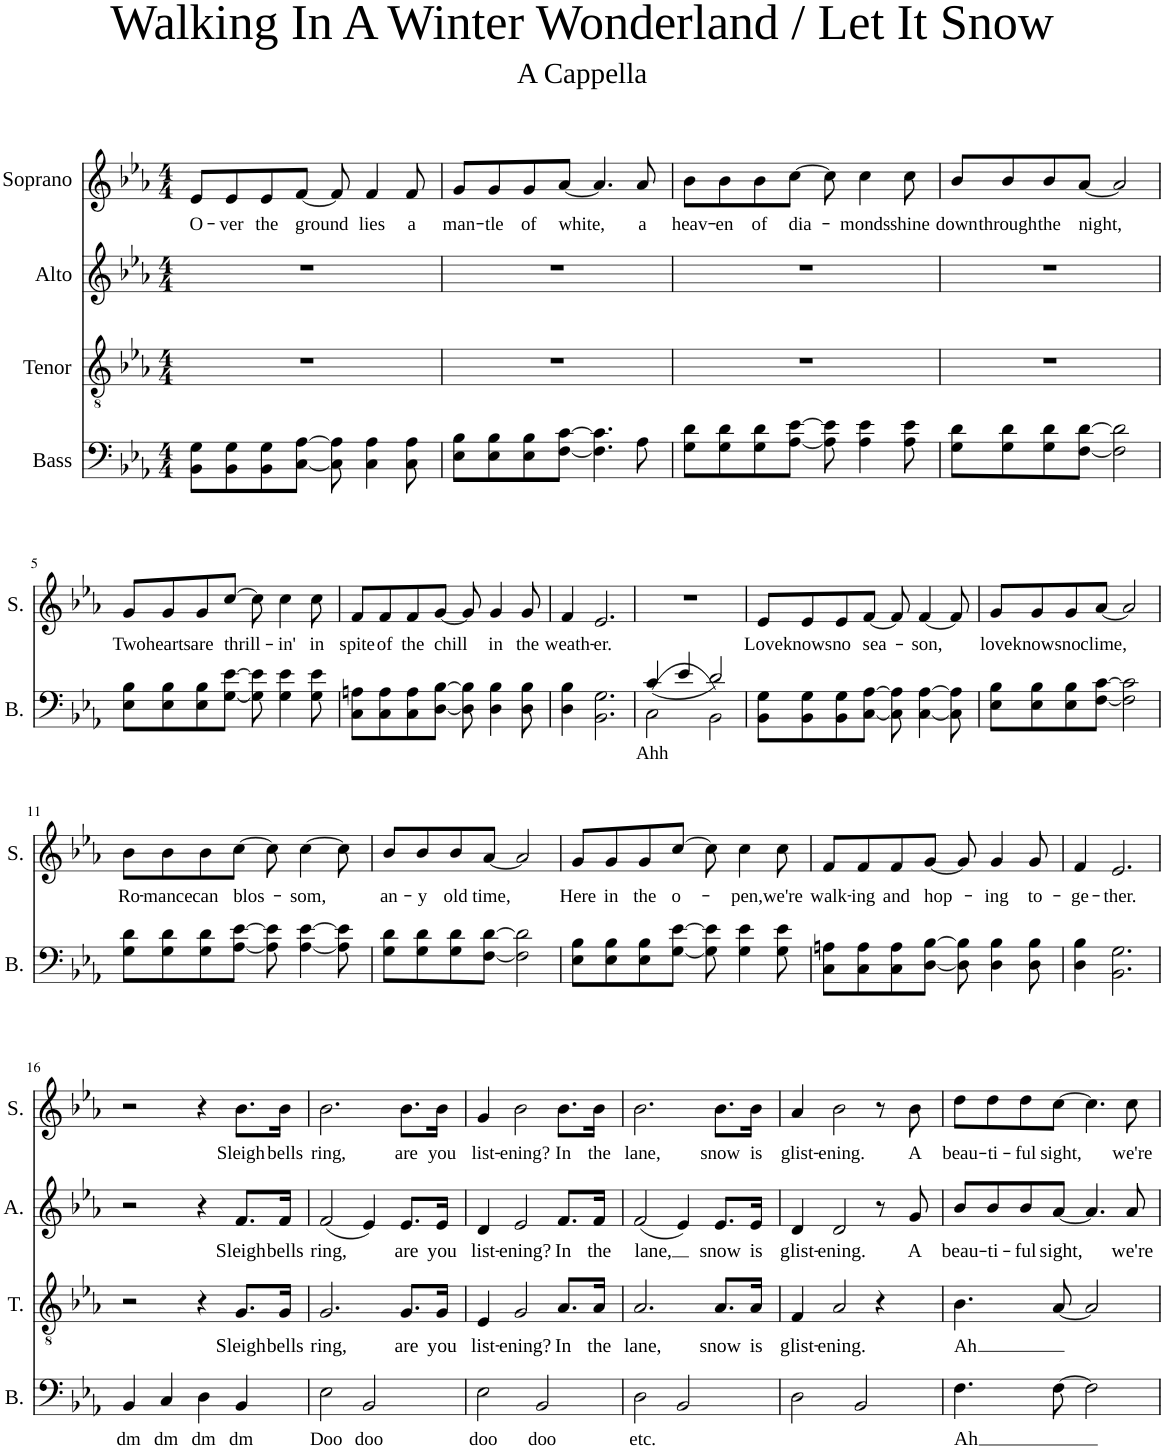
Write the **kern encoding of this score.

**kern	**text	**kern	**text	**kern	**text	**kern	**text
*part4	*part4	*part3	*part3	*part2	*part2	*part1	*part1
*staff4	*staff4	*staff3	*staff3	*staff2	*staff2	*staff1	*staff1
*I"Bass	*	*I"Tenor	*	*I"Alto	*	*I"Soprano	*
*I'B.	*	*I'T.	*	*I'A.	*	*I'S.	*
*clefF4	*	*clefGv2	*	*clefG2	*	*clefG2	*
*k[b-e-a-]	*	*k[b-e-a-]	*	*k[b-e-a-]	*	*k[b-e-a-]	*
*M4/4	*	*M4/4	*	*M4/4	*	*M4/4	*
=1	=1	=1	=1	=1	=1	=1	=1
!	!	!	!	!	!	!	!LO:LY:b
8BB-\ 8G\L	.	1r	.	1r	.	8e-/L	O-
!	!	!	!	!	!	!	!LO:LY:b
8BB-\ 8G\	.	.	.	.	.	8e-/	-ver
!	!	!	!	!	!	!	!LO:LY:b
8BB-\ 8G\	.	.	.	.	.	8e-/	the
!	!	!	!	!	!	!	!LO:LY:b
[8C\ [8A-\J	.	.	.	.	.	[8f/J	ground
8C\] 8A-\]	.	.	.	.	.	8f/]	.
!	!	!	!	!	!	!	!LO:LY:b
4C\ 4A-\	.	.	.	.	.	4f/	lies
!	!	!	!	!	!	!	!LO:LY:b
8C\ 8A-\	.	.	.	.	.	8f/	a
=2	=2	=2	=2	=2	=2	=2	=2
!	!	!	!	!	!	!	!LO:LY:b
8E-\ 8B-\L	.	1r	.	1r	.	8g/L	man-
!	!	!	!	!	!	!	!LO:LY:b
8E-\ 8B-\	.	.	.	.	.	8g/	-tle
!	!	!	!	!	!	!	!LO:LY:b
8E-\ 8B-\	.	.	.	.	.	8g/	of
!	!	!	!	!	!	!	!LO:LY:b
[8F\ [8c\J	.	.	.	.	.	[8a-/J	white,
4.F\] 4.c\]	.	.	.	.	.	4.a-/]	.
!	!	!	!	!	!	!	!LO:LY:b
8A-\	.	.	.	.	.	8a-/	a
=3	=3	=3	=3	=3	=3	=3	=3
!	!	!	!	!	!	!	!LO:LY:b
8G\ 8d\L	.	1r	.	1r	.	8b-\L	heav-
!	!	!	!	!	!	!	!LO:LY:b
8G\ 8d\	.	.	.	.	.	8b-\	-en
!	!	!	!	!	!	!	!LO:LY:b
8G\ 8d\	.	.	.	.	.	8b-\	of
!	!	!	!	!	!	!	!LO:LY:b
[8A-\ [8e-\J	.	.	.	.	.	[8cc\J	dia-
8A-\] 8e-\]	.	.	.	.	.	8cc\]	.
!	!	!	!	!	!	!	!LO:LY:b
4A-\ 4e-\	.	.	.	.	.	4cc\	-monds
!	!	!	!	!	!	!	!LO:LY:b
8A-\ 8e-\	.	.	.	.	.	8cc\	shine
=4	=4	=4	=4	=4	=4	=4	=4
!	!	!	!	!	!	!	!LO:LY:b
8G\ 8d\L	.	1r	.	1r	.	8b-/L	down
!	!	!	!	!	!	!	!LO:LY:b
8G\ 8d\	.	.	.	.	.	8b-/	through
!	!	!	!	!	!	!	!LO:LY:b
8G\ 8d\	.	.	.	.	.	8b-/	the
!	!	!	!	!	!	!	!LO:LY:b
[8F\ [8d\J	.	.	.	.	.	[8a-/J	night,
2F\] 2d\]	.	.	.	.	.	2a-/]	.
!!LO:LB:g=z
=5	=5	=5	=5	=5	=5	=5	=5
!	!	!	!	!	!	!	!LO:LY:b
8E-\ 8B-\L	.	1r	.	1r	.	8g/L	Two
!	!	!	!	!	!	!	!LO:LY:b
8E-\ 8B-\	.	.	.	.	.	8g/	hearts
!	!	!	!	!	!	!	!LO:LY:b
8E-\ 8B-\	.	.	.	.	.	8g/	are
!	!	!	!	!	!	!	!LO:LY:b
[8G\ [8e-\J	.	.	.	.	.	[8cc/J	thrill-
8G\] 8e-\]	.	.	.	.	.	8cc\]	.
!	!	!	!	!	!	!	!LO:LY:b
4G\ 4e-\	.	.	.	.	.	4cc\	-in'
!	!	!	!	!	!	!	!LO:LY:b
8G\ 8e-\	.	.	.	.	.	8cc\	in
=6	=6	=6	=6	=6	=6	=6	=6
!	!	!	!	!	!	!	!LO:LY:b
8C\ 8An\L	.	1r	.	1r	.	8f/L	spite
!	!	!	!	!	!	!	!LO:LY:b
8C\ 8A\	.	.	.	.	.	8f/	of
!	!	!	!	!	!	!	!LO:LY:b
8C\ 8A\	.	.	.	.	.	8f/	the
!	!	!	!	!	!	!	!LO:LY:b
[8D\ [8B-\J	.	.	.	.	.	[8g/J	chill
8D\] 8B-\]	.	.	.	.	.	8g/]	.
!	!	!	!	!	!	!	!LO:LY:b
4D\ 4B-\	.	.	.	.	.	4g/	in
!	!	!	!	!	!	!	!LO:LY:b
8D\ 8B-\	.	.	.	.	.	8g/	the
=7	=7	=7	=7	=7	=7	=7	=7
!	!	!	!	!	!	!	!LO:LY:b
4D\ 4B-\	.	1r	.	1r	.	4f/	weath-
!	!	!	!	!	!	!	!LO:LY:b
2.BB-\ 2.G\	.	.	.	.	.	2.e-/	-er.
=8	=8	=8	=8	=8	=8	=8	=8
*^	*	*	*	*	*	*	*
!	!	!LO:LY:b	!	!	!	!	!	!
(2C\	(4c/	Ahh	1r	.	1r	.	1r	.
.	4e-/	.	.	.	.	.	.	.
2BB-\)	2d/)	.	.	.	.	.	.	.
=9	=9	=9	=9	=9	=9	=9	=9	=9
!	!	!	!	!	!	!	!	!LO:LY:b
*v	*v	*	*	*	*	*	*	*
8BB-\ 8G\L	.	1r	.	1r	.	8e-/L	Love
!	!	!	!	!	!	!	!LO:LY:b
8BB-\ 8G\	.	.	.	.	.	8e-/	knows
!	!	!	!	!	!	!	!LO:LY:b
8BB-\ 8G\	.	.	.	.	.	8e-/	no
!	!	!	!	!	!	!	!LO:LY:b
[8C\ [8A-\J	.	.	.	.	.	[8f/J	sea-
8C\] 8A-\]	.	.	.	.	.	8f/]	.
!	!	!	!	!	!	!	!LO:LY:b
[4C\ [4A-\	.	.	.	.	.	[4f/	-son,
8C\] 8A-\]	.	.	.	.	.	8f/]	.
=10	=10	=10	=10	=10	=10	=10	=10
!	!	!	!	!	!	!	!LO:LY:b
8E-\ 8B-\L	.	1r	.	1r	.	8g/L	love
!	!	!	!	!	!	!	!LO:LY:b
8E-\ 8B-\	.	.	.	.	.	8g/	knows
!	!	!	!	!	!	!	!LO:LY:b
8E-\ 8B-\	.	.	.	.	.	8g/	no
!	!	!	!	!	!	!	!LO:LY:b
[8F\ [8c\J	.	.	.	.	.	[8a-/J	clime,
2F\] 2c\]	.	.	.	.	.	2a-/]	.
!!LO:LB:g=z
=11	=11	=11	=11	=11	=11	=11	=11
!	!	!	!	!	!	!	!LO:LY:b
8G\ 8d\L	.	1r	.	1r	.	8b-\L	Ro-
!	!	!	!	!	!	!	!LO:LY:b
8G\ 8d\	.	.	.	.	.	8b-\	-mance
!	!	!	!	!	!	!	!LO:LY:b
8G\ 8d\	.	.	.	.	.	8b-\	can
!	!	!	!	!	!	!	!LO:LY:b
[8A-\ [8e-\J	.	.	.	.	.	[8cc\J	blos-
8A-\] 8e-\]	.	.	.	.	.	8cc\]	.
!	!	!	!	!	!	!	!LO:LY:b
[4A-\ [4e-\	.	.	.	.	.	[4cc\	-som,
8A-\] 8e-\]	.	.	.	.	.	8cc\]	.
=12	=12	=12	=12	=12	=12	=12	=12
!	!	!	!	!	!	!	!LO:LY:b
8G\ 8d\L	.	1r	.	1r	.	8b-/L	an-
!	!	!	!	!	!	!	!LO:LY:b
8G\ 8d\	.	.	.	.	.	8b-/	-y
!	!	!	!	!	!	!	!LO:LY:b
8G\ 8d\	.	.	.	.	.	8b-/	old
!	!	!	!	!	!	!	!LO:LY:b
[8F\ [8d\J	.	.	.	.	.	[8a-/J	time,
2F\] 2d\]	.	.	.	.	.	2a-/]	.
=13	=13	=13	=13	=13	=13	=13	=13
!	!	!	!	!	!	!	!LO:LY:b
8E-\ 8B-\L	.	1r	.	1r	.	8g/L	Here
!	!	!	!	!	!	!	!LO:LY:b
8E-\ 8B-\	.	.	.	.	.	8g/	in
!	!	!	!	!	!	!	!LO:LY:b
8E-\ 8B-\	.	.	.	.	.	8g/	the
!	!	!	!	!	!	!	!LO:LY:b
[8G\ [8e-\J	.	.	.	.	.	[8cc/J	o-
8G\] 8e-\]	.	.	.	.	.	8cc\]	.
!	!	!	!	!	!	!	!LO:LY:b
4G\ 4e-\	.	.	.	.	.	4cc\	-pen,
!	!	!	!	!	!	!	!LO:LY:b
8G\ 8e-\	.	.	.	.	.	8cc\	we're
=14	=14	=14	=14	=14	=14	=14	=14
!	!	!	!	!	!	!	!LO:LY:b
8C\ 8An\L	.	1r	.	1r	.	8f/L	walk-
!	!	!	!	!	!	!	!LO:LY:b
8C\ 8A\	.	.	.	.	.	8f/	-ing
!	!	!	!	!	!	!	!LO:LY:b
8C\ 8A\	.	.	.	.	.	8f/	and
!	!	!	!	!	!	!	!LO:LY:b
[8D\ [8B-\J	.	.	.	.	.	[8g/J	hop-
8D\] 8B-\]	.	.	.	.	.	8g/]	.
!	!	!	!	!	!	!	!LO:LY:b
4D\ 4B-\	.	.	.	.	.	4g/	-ing
!	!	!	!	!	!	!	!LO:LY:b
8D\ 8B-\	.	.	.	.	.	8g/	to-
=15	=15	=15	=15	=15	=15	=15	=15
!	!	!	!	!	!	!	!LO:LY:b
4D\ 4B-\	.	1r	.	1r	.	4f/	-ge-
!	!	!	!	!	!	!	!LO:LY:b
2.BB-\ 2.G\	.	.	.	.	.	2.e-/	-ther.
!!LO:LB:g=z
=16	=16	=16	=16	=16	=16	=16	=16
!	!LO:LY:b	!	!	!	!	!	!
4BB-/	dm	2r	.	2r	.	2r	.
!	!LO:LY:b	!	!	!	!	!	!
4C/	dm	.	.	.	.	.	.
!	!LO:LY:b	!	!	!	!	!	!
4D\	dm	4r	.	4r	.	4r	.
!	!LO:LY:b	!	!LO:LY:b	!	!LO:LY:b	!	!LO:LY:b
4BB-/	dm	8.G/L	Sleigh	8.f/L	Sleigh	8.b-\L	Sleigh
!	!	!	!LO:LY:b	!	!LO:LY:b	!	!LO:LY:b
.	.	16G/Jk	bells	16f/Jk	bells	16b-\Jk	bells
=17	=17	=17	=17	=17	=17	=17	=17
!	!LO:LY:b	!	!LO:LY:b	!	!LO:LY:b	!	!LO:LY:b
2E-\	Doo	2.G/	ring,	(2f/	ring,	2.b-\	ring,
!	!LO:LY:b	!	!	!	!	!	!
2BB-/	doo	.	.	4e-/)	.	.	.
!	!	!	!LO:LY:b	!	!LO:LY:b	!	!LO:LY:b
.	.	8.G/L	are	8.e-/L	are	8.b-\L	are
!	!	!	!LO:LY:b	!	!LO:LY:b	!	!LO:LY:b
.	.	16G/Jk	you	16e-/Jk	you	16b-\Jk	you
=18	=18	=18	=18	=18	=18	=18	=18
!	!LO:LY:b	!	!LO:LY:b	!	!LO:LY:b	!	!LO:LY:b
2E-\	doo	4E-/	list-	4d/	list-	4g/	list-
!	!	!	!LO:LY:b	!	!LO:LY:b	!	!LO:LY:b
.	.	2G/	-ening?	2e-/	-ening?	2b-\	-ening?
!	!LO:LY:b	!	!	!	!	!	!
2BB-/	doo	.	.	.	.	.	.
!	!	!	!LO:LY:b	!	!LO:LY:b	!	!LO:LY:b
.	.	8.A-/L	In	8.f/L	In	8.b-\L	In
!	!	!	!LO:LY:b	!	!LO:LY:b	!	!LO:LY:b
.	.	16A-/Jk	the	16f/Jk	the	16b-\Jk	the
=19	=19	=19	=19	=19	=19	=19	=19
!	!LO:LY:b	!	!LO:LY:b	!	!LO:LY:b	!	!LO:LY:b
2D\	etc.	2.A-/	lane,	(2f/	lane,	2.b-\	lane,
2BB-/	.	.	.	4e-/)	.	.	.
!	!	!	!LO:LY:b	!	!LO:LY:b	!	!LO:LY:b
.	.	8.A-/L	snow	8.e-/L	snow	8.b-\L	snow
!	!	!	!LO:LY:b	!	!LO:LY:b	!	!LO:LY:b
.	.	16A-/Jk	is	16e-/Jk	is	16b-\Jk	is
=20	=20	=20	=20	=20	=20	=20	=20
!	!	!	!LO:LY:b	!	!LO:LY:b	!	!LO:LY:b
2D\	.	4F/	glist-	4d/	glist-	4a-/	glist-
!	!	!	!LO:LY:b	!	!LO:LY:b	!	!LO:LY:b
.	.	2A-/	-ening.	2d/	-ening.	2b-\	-ening.
2BB-/	.	.	.	.	.	.	.
.	.	4r	.	8r	.	8r	.
!	!	!	!	!	!LO:LY:b	!	!LO:LY:b
.	.	.	.	8g/	A	8b-\	A
=21	=21	=21	=21	=21	=21	=21	=21
!	!LO:LY:b	!	!LO:LY:b	!	!LO:LY:b	!	!LO:LY:b
4.F\	Ah	4.B-\	Ah	8b-/L	beau-	8dd\L	beau-
!	!	!	!	!	!LO:LY:b	!	!LO:LY:b
.	.	.	.	8b-/	-ti-	8dd\	-ti-
!	!	!	!	!	!LO:LY:b	!	!LO:LY:b
.	.	.	.	8b-/	-ful	8dd\	-ful
!	!	!	!	!	!LO:LY:b	!	!LO:LY:b
[8F\	.	[8A-/	.	[8a-/J	sight,	[8cc\J	sight,
2F\]	.	2A-/]	.	4.a-/]	.	4.cc\]	.
!	!	!	!	!	!LO:LY:b	!	!LO:LY:b
.	.	.	.	8a-/	we're	8cc\	we're
=	=	=	=	=	=	=	=
*-	*-	*-	*-	*-	*-	*-	*-
